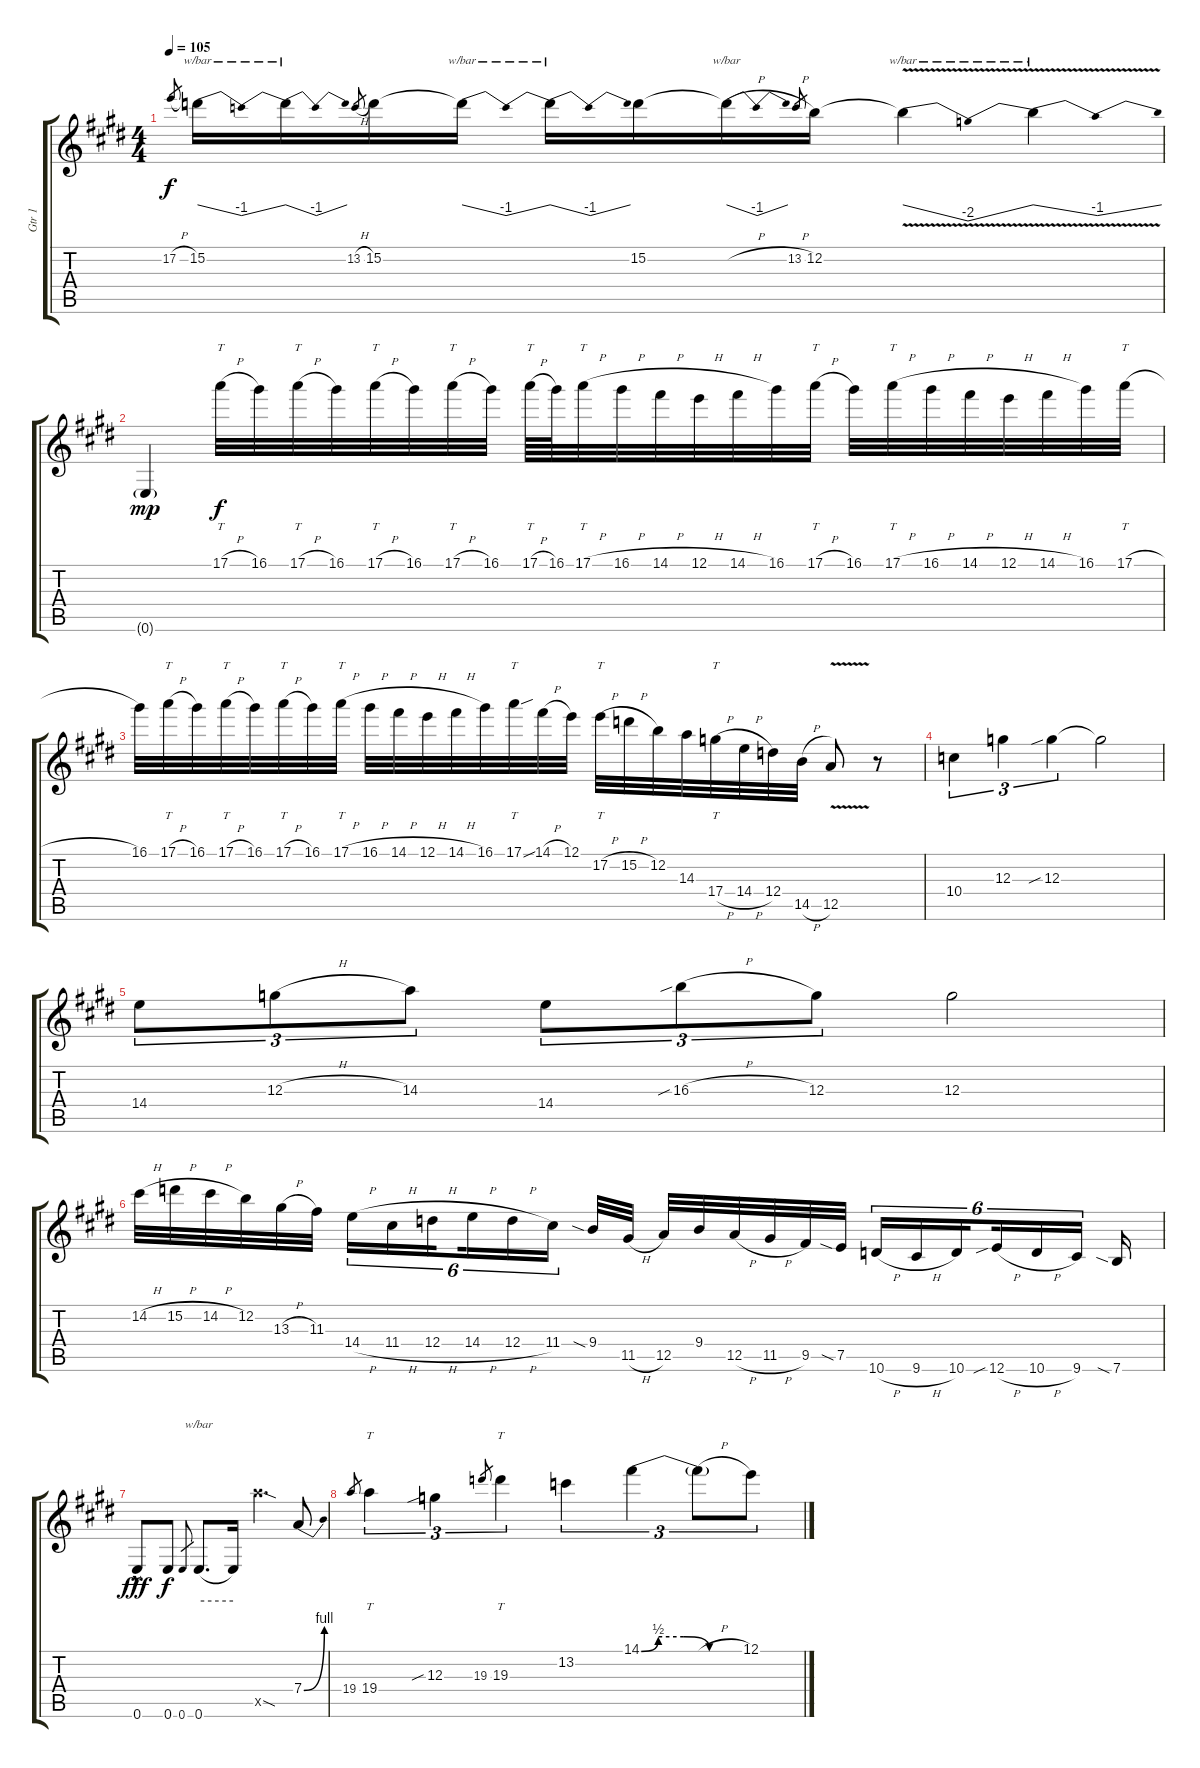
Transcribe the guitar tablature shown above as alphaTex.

\track ("Gtr 1" "Gtr 1") {instrument distortionguitar}
\staff {score tabs}
\tuning (E4 B3 G3 D3 A2 E2) {hide}
\ts (4 4)
\tempo 105
\clef g2
\ks c#minor
17.2{h}.8{gr dy f} 15.2.16{tbe (dip default 0 0 30 -4 60 0)} 15.2{t}.16{tbe (dip default 0 0 30 -4 60 0)} 13.2{h}.8{gr} 15.2.16 15.2{t}.16{tbe (dip default 0 0 30 -4 60 0)} 15.2{t}.16{tbe (dip default 0 0 30 -4 60 0)} 15.2.16 15.2{h t}.16{tbe (dip default 0 0 30 -4 60 0)} 13.2{h}.8{gr} 12.2.16 12.2{v t}.4{tbe (dip default 0 0 30 -8 60 0)} 12.2{v t}.4{tbe (dip default 0 0 30 -4 60 0)} |
\ks e
0.6{g}.4{dy mp} 17.1{h}.32{tt dy f} 16.1.32 17.1{h}.32{tt} 16.1.32 17.1{h}.32{tt} 16.1.32 17.1{h}.32{tt} 16.1.32 17.1{h}.64{tt} 16.1.64 17.1{h}.32{tt} 16.1{h}.32 14.1{h}.32 12.1{h}.32 14.1{h}.32 16.1.32 17.1{h}.32{tt} 16.1.32 17.1{h}.32{tt} 16.1{h}.32 14.1{h}.32 12.1{h}.32 14.1{h}.32 16.1.32 17.1{h}.32{tt} |
16.1.32 17.1{h}.32{tt} 16.1.32 17.1{h}.32{tt} 16.1.32 17.1{h}.32{tt} 16.1.32 17.1{h}.32{tt} 16.1{h}.32 14.1{h}.32 12.1{h}.32 14.1{h}.32 16.1.32 17.1{sou}.32{tt} 14.1{h}.32 12.1.32 17.2{h}.32{tt} 15.2{h}.32 12.2.32 14.3.32 17.4{h}.32{tt} 14.4{h}.32 12.4.32 14.5{h}.32 12.5{v}.8 r.8 |
10.4.4{tu (3 2)} 12.3.4{tu (3 2)} 12.3{sib}.4{tu (3 2)} 12.3{t}.2 |
\ks c#minor
14.4.8{tu (3 2)} 12.3{h}.8{tu (3 2)} 14.3.8{tu (3 2)} 14.4.8{tu (3 2)} 16.3{sib h}.8{tu (3 2)} 12.3.8{tu (3 2)} 12.3.2 |
\ks e
14.2{h}.32 15.2{h}.32 14.2{h}.32 12.2.32 13.3{h}.32 11.3.32{beam splitsecondary} 14.4{h}.16{tu (6 4)} 11.4{h}.16{tu (6 4)} 12.4{h}.16{tu (6 4) beam splitsecondary} 14.4{h}.16{tu (6 4)} 12.4{h}.16{tu (6 4)} 11.4.16{tu (6 4) beam splitsecondary} 9.4{sia}.32 11.5{h}.32 12.5.32 9.4.32 12.5{h}.32 11.5{h}.32 9.5.32 7.5{sia}.32{beam splitsecondary} 10.6{h}.16{tu (6 4)} 9.6{h}.16{tu (6 4)} 10.6.16{tu (6 4) beam splitsecondary} 12.6{sib h}.16{tu (6 4)} 10.6{h}.16{tu (6 4)} 9.6.16{tu (6 4) beam splitsecondary} 7.6{sia}.16 |
0.6{hac}.8{dy fff} 0.6.8{dy f} 0.6.8{gr} 0.6.8{d tbe (hold default 0 0 60 0)} 0.6{t}.16 24.5{sod x}.4{d} 7.4{be (bend 0 0 60 4)}.8 |
\ks c#minor
19.4.8{gr} 19.4.4{tt tu (3 2)} 12.3{sib}.4{tu (3 2)} 19.3.8{gr} 19.3.4{tt tu (3 2)} 13.2.4{tu (3 2)} 14.1{be (custom 0 0 10 2 25 2 40 0 60 0)}.4{tu (3 2)} 14.1{h t}.8{tu (3 2)} 12.1.8{tu (3 2)}
